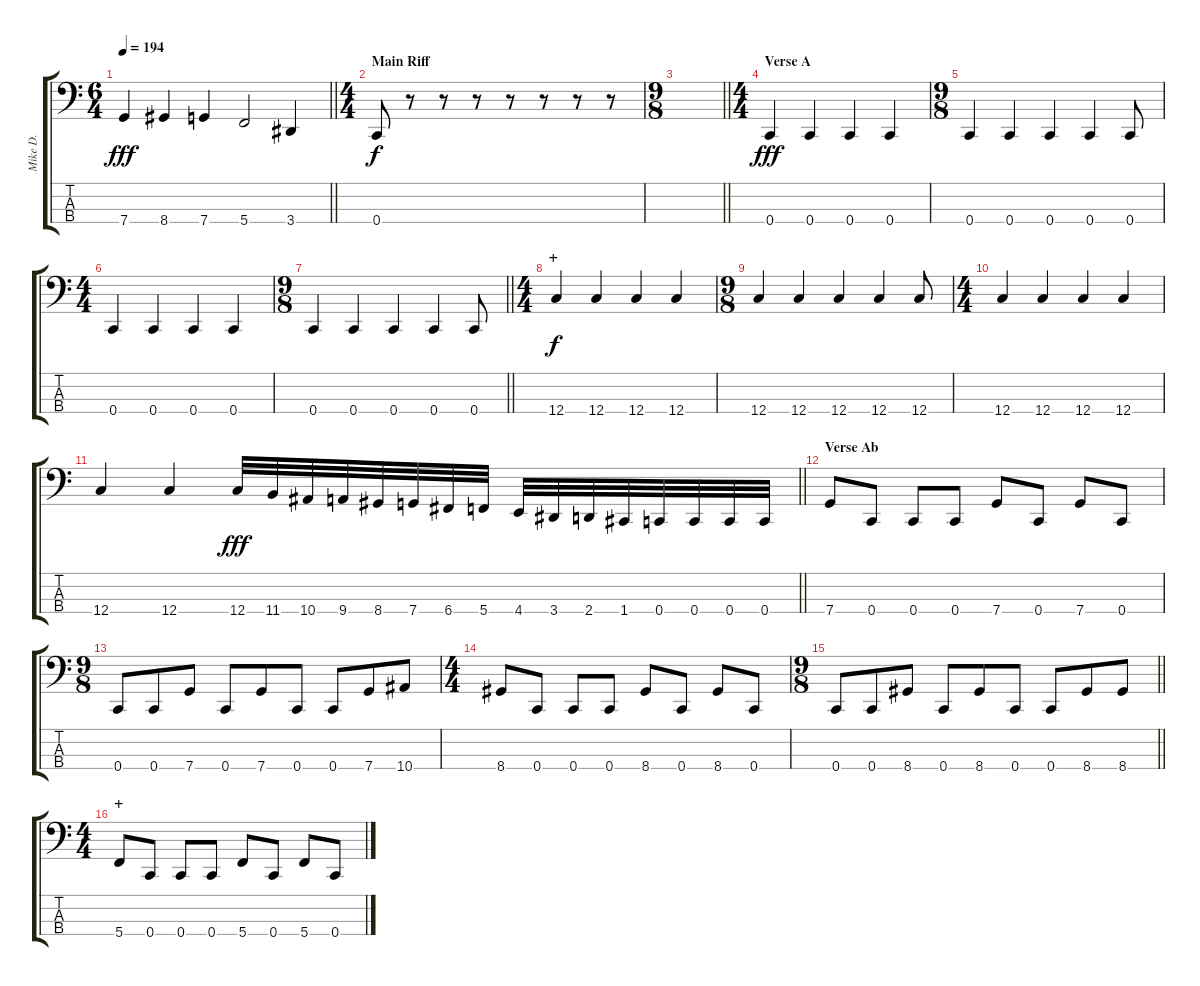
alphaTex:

\track ("Mike D." "Mike D.") {instrument electricbassfinger}
\staff {score tabs}
\tuning (F2 C2 G1 C1) {hide}
\ts (6 4)
\tempo 194
\clef f4
\barLineRight lightlight
\ks c
7.4.4{dy fff} 8.4.4 7.4.4 5.4.2 3.4.4 |
\ts (4 4)
\section ("" "Main Riff")
0.4.8{dy f} r.8 r.8 r.8 r.8 r.8 r.8 r.8 |
\ts (9 8)
\barLineRight lightlight
|
\ts (4 4)
\section ("" "Verse A")
0.4.4{dy fff} 0.4.4 0.4.4 0.4.4 |
\ts (9 8)
0.4.4 0.4.4 0.4.4 0.4.4 0.4.8 |
\ts (4 4)
0.4.4 0.4.4 0.4.4 0.4.4 |
\ts (9 8)
\barLineRight lightlight
0.4.4 0.4.4 0.4.4 0.4.4 0.4.8 |
\ts (4 4)
\section ("" "+")
12.4.4{dy f} 12.4.4 12.4.4 12.4.4 |
\ts (9 8)
12.4.4 12.4.4 12.4.4 12.4.4 12.4.8 |
\ts (4 4)
12.4.4 12.4.4 12.4.4 12.4.4 |
\barLineRight lightlight
12.4.4 12.4.4 12.4.32{dy fff} 11.4.32 10.4.32 9.4.32 8.4.32 7.4.32 6.4.32 5.4.32 4.4.32 3.4.32 2.4.32 1.4.32 0.4.32 0.4.32 0.4.32 0.4.32 |
\section ("" "Verse Ab")
7.4.8 0.4.8 0.4.8 0.4.8 7.4.8 0.4.8 7.4.8 0.4.8 |
\ts (9 8)
0.4.8 0.4.8 7.4.8 0.4.8 7.4.8 0.4.8 0.4.8 7.4.8 10.4.8 |
\ts (4 4)
8.4.8 0.4.8 0.4.8 0.4.8 8.4.8 0.4.8 8.4.8 0.4.8 |
\ts (9 8)
\barLineRight lightlight
0.4.8 0.4.8 8.4.8 0.4.8 8.4.8 0.4.8 0.4.8 8.4.8 8.4.8 |
\ts (4 4)
\section ("" "+")
5.4.8 0.4.8 0.4.8 0.4.8 5.4.8 0.4.8 5.4.8 0.4.8
